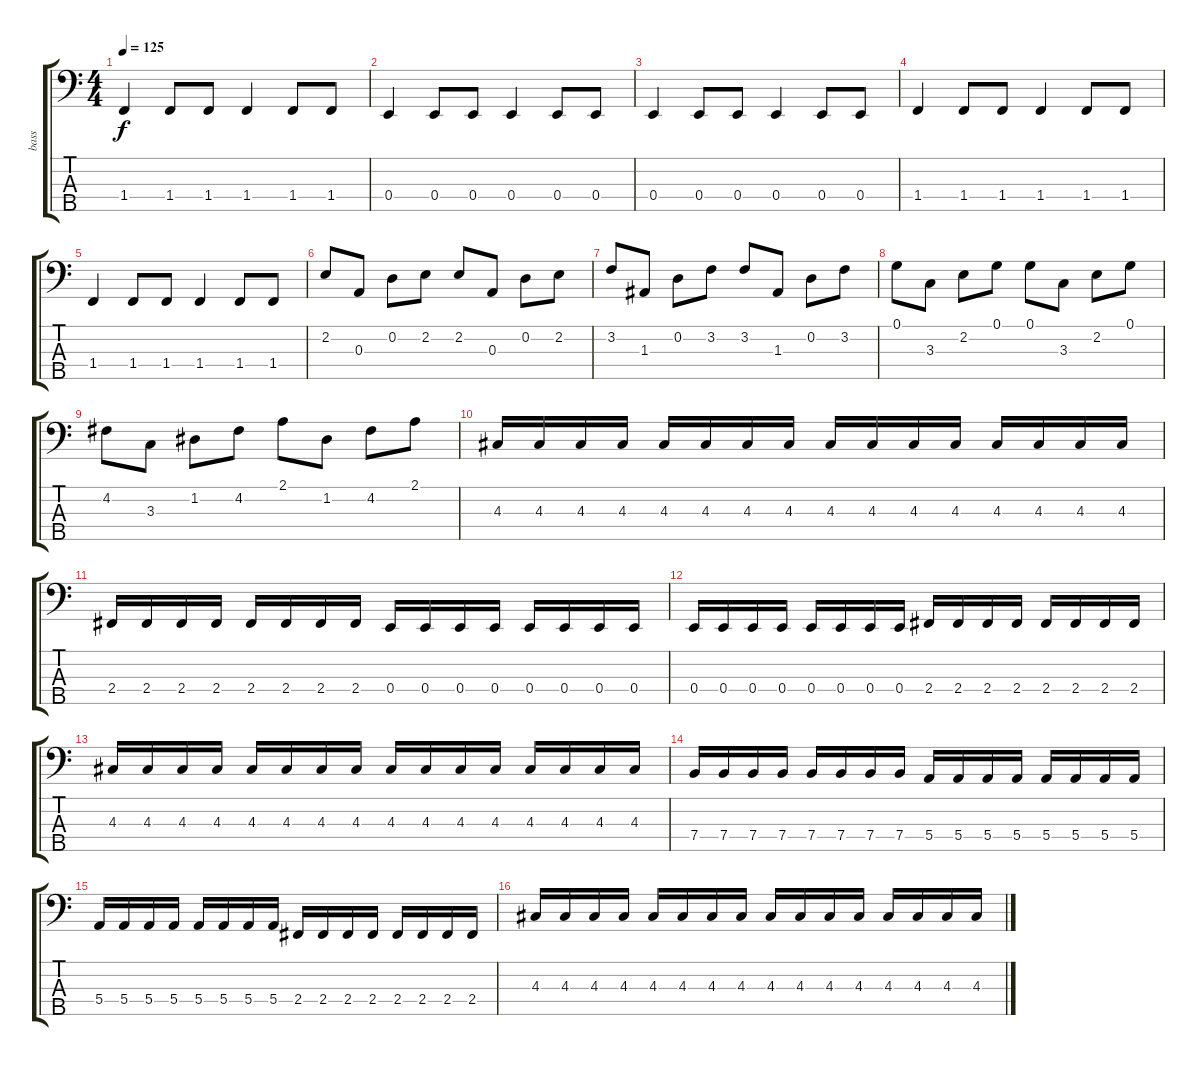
\track ("bass" "bass") {instrument fretlessbass}
\staff {score tabs}
\tuning (G2 D2 A1 E1 B0) {hide}
\ts (4 4)
\tempo 125
\clef f4
\ks c
1.4.4{dy f} 1.4.8 1.4.8 1.4.4 1.4.8 1.4.8 |
0.4.4 0.4.8 0.4.8 0.4.4 0.4.8 0.4.8 |
0.4.4 0.4.8 0.4.8 0.4.4 0.4.8 0.4.8 |
1.4.4 1.4.8 1.4.8 1.4.4 1.4.8 1.4.8 |
1.4.4 1.4.8 1.4.8 1.4.4 1.4.8 1.4.8 |
2.2.8 0.3.8 0.2.8 2.2.8 2.2.8 0.3.8 0.2.8 2.2.8 |
3.2.8 1.3.8 0.2.8 3.2.8 3.2.8 1.3.8 0.2.8 3.2.8 |
0.1.8 3.3.8 2.2.8 0.1.8 0.1.8 3.3.8 2.2.8 0.1.8 |
4.2.8 3.3.8 1.2.8 4.2.8 2.1.8 1.2.8 4.2.8 2.1.8 |
4.3.16{instrument electricbasspick} 4.3.16 4.3.16 4.3.16 4.3.16 4.3.16 4.3.16 4.3.16 4.3.16 4.3.16 4.3.16 4.3.16 4.3.16 4.3.16 4.3.16 4.3.16 |
2.4.16 2.4.16 2.4.16 2.4.16 2.4.16 2.4.16 2.4.16 2.4.16 0.4.16 0.4.16 0.4.16 0.4.16 0.4.16 0.4.16 0.4.16 0.4.16 |
0.4.16 0.4.16 0.4.16 0.4.16 0.4.16 0.4.16 0.4.16 0.4.16 2.4.16 2.4.16 2.4.16 2.4.16 2.4.16 2.4.16 2.4.16 2.4.16 |
4.3.16 4.3.16 4.3.16 4.3.16 4.3.16 4.3.16 4.3.16 4.3.16 4.3.16 4.3.16 4.3.16 4.3.16 4.3.16 4.3.16 4.3.16 4.3.16 |
7.4.16 7.4.16 7.4.16 7.4.16 7.4.16 7.4.16 7.4.16 7.4.16 5.4.16 5.4.16 5.4.16 5.4.16 5.4.16 5.4.16 5.4.16 5.4.16 |
5.4.16 5.4.16 5.4.16 5.4.16 5.4.16 5.4.16 5.4.16 5.4.16 2.4.16 2.4.16 2.4.16 2.4.16 2.4.16 2.4.16 2.4.16 2.4.16 |
4.3.16 4.3.16 4.3.16 4.3.16 4.3.16 4.3.16 4.3.16 4.3.16 4.3.16 4.3.16 4.3.16 4.3.16 4.3.16 4.3.16 4.3.16 4.3.16
